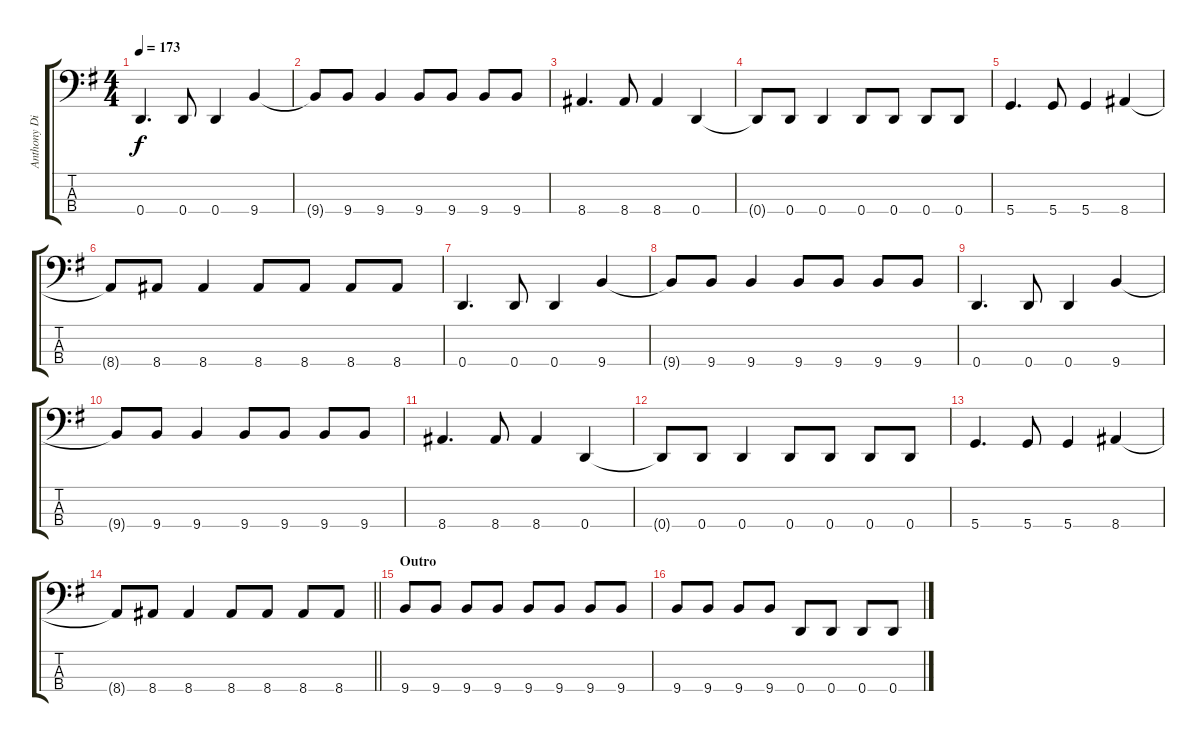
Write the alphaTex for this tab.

\track ("Anthony DiIonno" "Anthony Di") {instrument electricbasspick}
\staff {score tabs}
\tuning (G2 D2 A1 D1) {hide}
\ts (4 4)
\tempo 173
\clef f4
\ks g
0.4.4{d dy f} 0.4.8 0.4.4 9.4.4 |
9.4{t}.8 9.4.8 9.4.4 9.4.8 9.4.8 9.4.8 9.4.8 |
8.4.4{d} 8.4.8 8.4.4 0.4.4 |
0.4{t}.8 0.4.8 0.4.4 0.4.8 0.4.8 0.4.8 0.4.8 |
5.4.4{d} 5.4.8 5.4.4 8.4.4 |
8.4{t}.8 8.4.8 8.4.4 8.4.8 8.4.8 8.4.8 8.4.8 |
0.4.4{d} 0.4.8 0.4.4 9.4.4 |
9.4{t}.8 9.4.8 9.4.4 9.4.8 9.4.8 9.4.8 9.4.8 |
0.4.4{d} 0.4.8 0.4.4 9.4.4 |
9.4{t}.8 9.4.8 9.4.4 9.4.8 9.4.8 9.4.8 9.4.8 |
8.4.4{d} 8.4.8 8.4.4 0.4.4 |
0.4{t}.8 0.4.8 0.4.4 0.4.8 0.4.8 0.4.8 0.4.8 |
5.4.4{d} 5.4.8 5.4.4 8.4.4 |
\barLineRight lightlight
8.4{t}.8 8.4.8 8.4.4 8.4.8 8.4.8 8.4.8 8.4.8 |
\section ("" "Outro")
9.4.8 9.4.8 9.4.8 9.4.8 9.4.8 9.4.8 9.4.8 9.4.8 |
9.4.8 9.4.8 9.4.8 9.4.8 0.4.8 0.4.8 0.4.8 0.4.8
